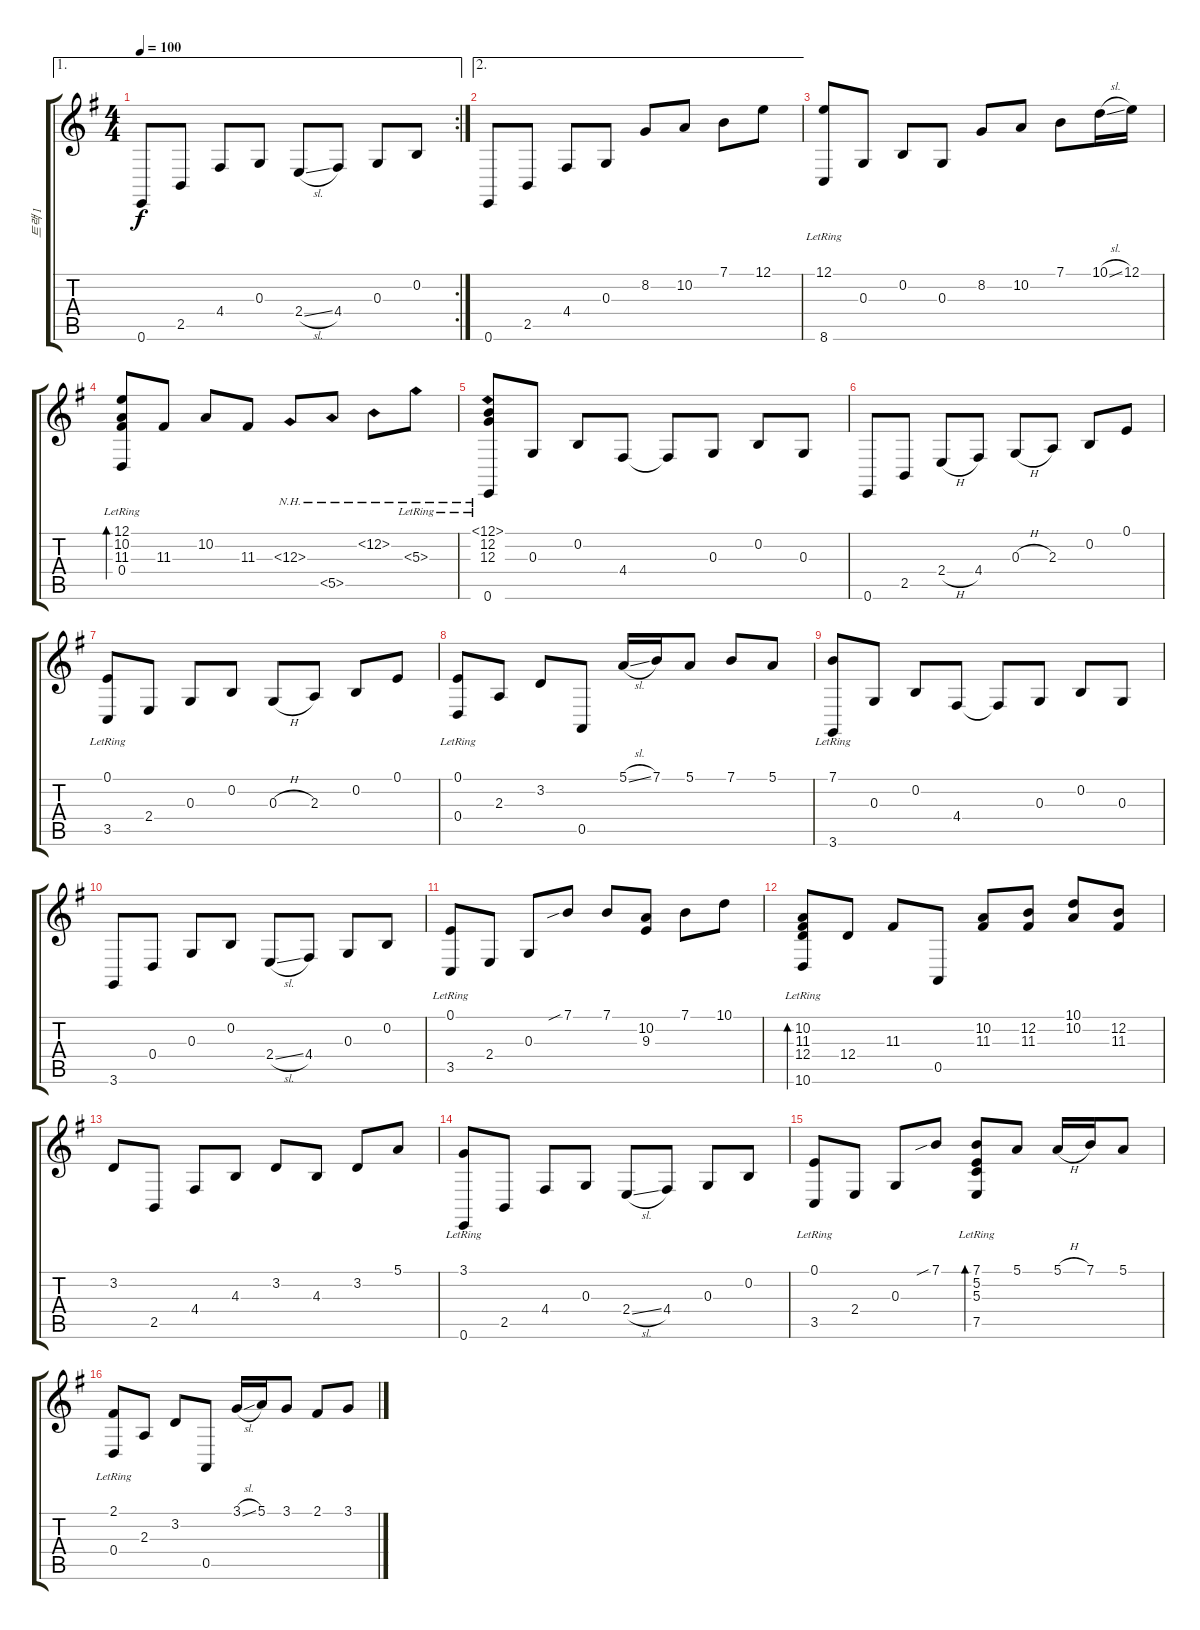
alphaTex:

\track ("트랙 1" "트랙 1") {instrument harmonica}
\staff {score tabs}
\tuning (E4 B3 G3 D3 A2 E2) {hide}
\ae 1
\rc 2
\ts (4 4)
\tempo 100
\clef g2
\ks g
0.6.8{dy f} 2.5.8 4.4.8 0.3.8 2.4{sl}.8 4.4.8 0.3.8 0.2.8 |
\ae 2
0.6.8 2.5.8 4.4.8 0.3.8 8.2.8 10.2.8 7.1.8 12.1.8 |
(12.1{lr} 8.6).8 0.3.8 0.2.8 0.3.8 8.2.8 10.2.8 7.1.8 10.1{sl}.16 12.1.16 |
(12.1{lr} 10.2 11.3 0.4).8{bd 240} 11.3.8 10.2.8 11.3.8 12.3{nh}.8 5.5{nh}.8 12.2{nh}.8 5.3{nh lr}.8 |
(12.1{nh lr} 12.2 12.3 0.6).8 0.3.8 0.2.8 4.4.8 4.4{t}.8 0.3.8 0.2.8 0.3.8 |
0.6.8 2.5.8 2.4{h}.8 4.4.8 0.3{h}.8 2.3.8 0.2.8 0.1.8 |
(0.1{lr} 3.5).8 2.4.8 0.3.8 0.2.8 0.3{h}.8 2.3.8 0.2.8 0.1.8 |
(0.1{lr} 0.4).8 2.3.8 3.2.8 0.5.8 5.1{sl}.16 7.1.16 5.1.8 7.1.8 5.1.8 |
(7.1{lr} 3.6).8 0.3.8 0.2.8 4.4.8 4.4{t}.8 0.3.8 0.2.8 0.3.8 |
3.6.8 0.4.8 0.3.8 0.2.8 2.4{sl}.8 4.4.8 0.3.8 0.2.8 |
(0.1{lr} 3.5).8 2.4.8 0.3.8 7.1{sib}.8 7.1.8 (10.2 9.3).8 7.1.8 10.1.8 |
(10.2{lr} 11.3 12.4 10.6).8{bd 240} 12.4.8 11.3.8 0.5.8 (10.2 11.3).8 (12.2 11.3).8 (10.1 10.2).8 (12.2 11.3).8 |
3.2.8 2.5.8 4.4.8 4.3.8 3.2.8 4.3.8 3.2.8 5.1.8 |
(3.1{lr} 0.6).8 2.5.8 4.4.8 0.3.8 2.4{sl}.8 4.4.8 0.3.8 0.2.8 |
(0.1{lr} 3.5).8 2.4.8 0.3.8 7.1{sib}.8 (7.1{lr} 5.2 5.3 7.5).8{bd 240} 5.1.8 5.1{h}.16 7.1.16 5.1.8 |
(2.1{lr} 0.4).8 2.3.8 3.2.8 0.5.8 3.1{sl}.16 5.1.16 3.1.8 2.1.8 3.1.8
